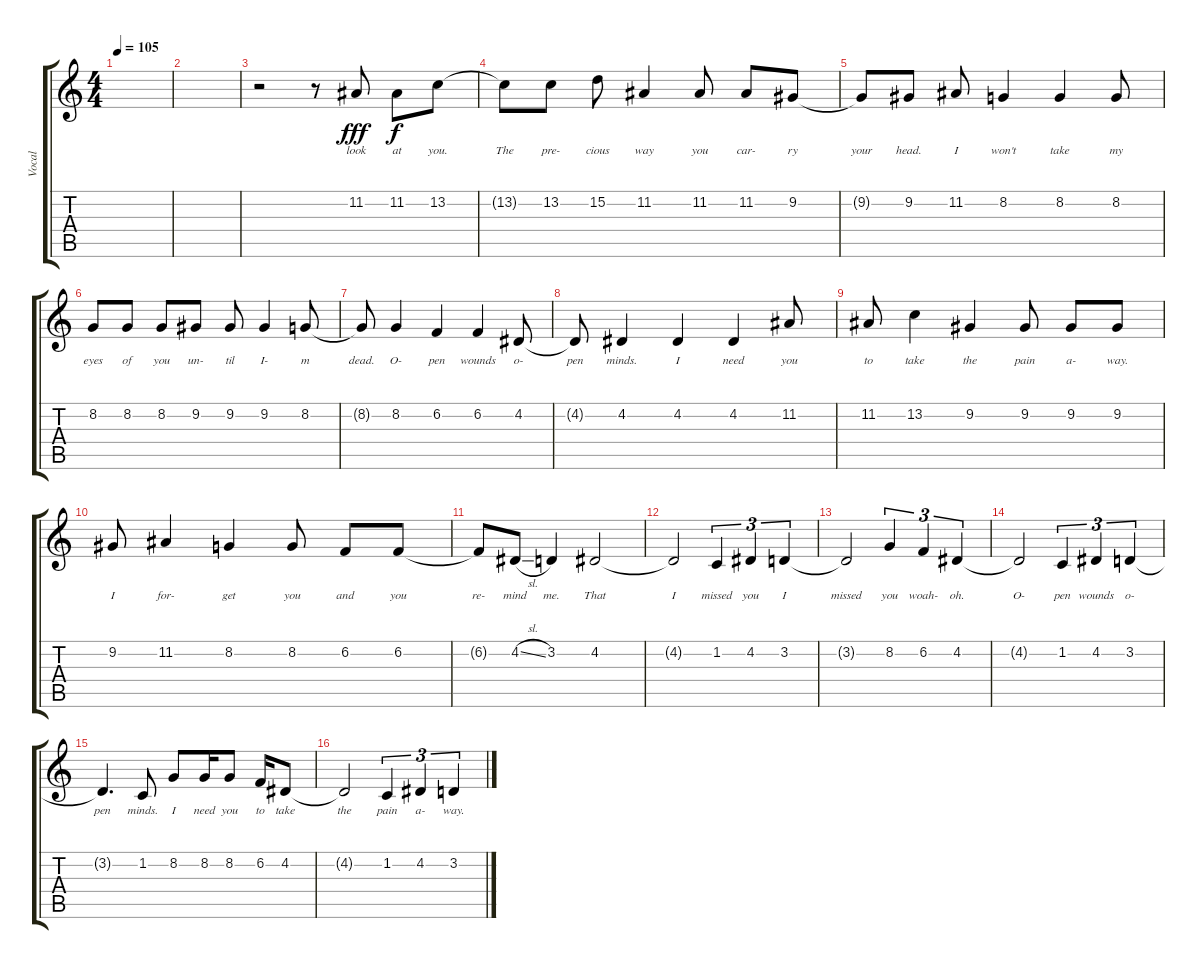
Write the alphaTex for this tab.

\track ("Vocal" "Vocal") {solo instrument brightacousticpiano}
\staff {score tabs}
\tuning (E4 B3 G3 D3 A2 E2) {hide}
\ts (4 4)
\tempo 105
\clef g2
\ks c
|
|
r.2 r.8 11.2.8{lyrics (0 "look") lyrics (1 "") lyrics (2 "") lyrics (3 "") lyrics (4 "") dy fff} 11.2.8{lyrics (0 "at") lyrics (1 "") lyrics (2 "") lyrics (3 "") lyrics (4 "") dy f} 13.2.8{lyrics (0 "you.") lyrics (1 "") lyrics (2 "") lyrics (3 "") lyrics (4 "")} |
13.2{t}.8{lyrics (0 "The") lyrics (1 "") lyrics (2 "") lyrics (3 "") lyrics (4 "")} 13.2.8{lyrics (0 "pre-") lyrics (1 "") lyrics (2 "") lyrics (3 "") lyrics (4 "")} 15.2.8{lyrics (0 "cious") lyrics (1 "") lyrics (2 "") lyrics (3 "") lyrics (4 "")} 11.2.4{lyrics (0 "way") lyrics (1 "") lyrics (2 "") lyrics (3 "") lyrics (4 "")} 11.2.8{lyrics (0 "you") lyrics (1 "") lyrics (2 "") lyrics (3 "") lyrics (4 "")} 11.2.8{lyrics (0 "car-") lyrics (1 "") lyrics (2 "") lyrics (3 "") lyrics (4 "")} 9.2.8{lyrics (0 "ry") lyrics (1 "") lyrics (2 "") lyrics (3 "") lyrics (4 "")} |
9.2{t}.8{lyrics (0 "your") lyrics (1 "") lyrics (2 "") lyrics (3 "") lyrics (4 "")} 9.2.8{lyrics (0 "head.") lyrics (1 "") lyrics (2 "") lyrics (3 "") lyrics (4 "")} 11.2.8{lyrics (0 "I") lyrics (1 "") lyrics (2 "") lyrics (3 "") lyrics (4 "")} 8.2.4{lyrics (0 "won't") lyrics (1 "") lyrics (2 "") lyrics (3 "") lyrics (4 "")} 8.2.4{lyrics (0 "take") lyrics (1 "") lyrics (2 "") lyrics (3 "") lyrics (4 "")} 8.2.8{lyrics (0 "my") lyrics (1 "") lyrics (2 "") lyrics (3 "") lyrics (4 "")} |
8.2.8{lyrics (0 "eyes") lyrics (1 "") lyrics (2 "") lyrics (3 "") lyrics (4 "")} 8.2.8{lyrics (0 "of") lyrics (1 "") lyrics (2 "") lyrics (3 "") lyrics (4 "")} 8.2.8{lyrics (0 "you") lyrics (1 "") lyrics (2 "") lyrics (3 "") lyrics (4 "")} 9.2.8{lyrics (0 "un-") lyrics (1 "") lyrics (2 "") lyrics (3 "") lyrics (4 "")} 9.2.8{lyrics (0 "til") lyrics (1 "") lyrics (2 "") lyrics (3 "") lyrics (4 "")} 9.2.4{lyrics (0 "I-") lyrics (1 "") lyrics (2 "") lyrics (3 "") lyrics (4 "")} 8.2.8{lyrics (0 "m") lyrics (1 "") lyrics (2 "") lyrics (3 "") lyrics (4 "")} |
8.2{t}.8{lyrics (0 "dead.") lyrics (1 "") lyrics (2 "") lyrics (3 "") lyrics (4 "")} 8.2.4{lyrics (0 "O-") lyrics (1 "") lyrics (2 "") lyrics (3 "") lyrics (4 "")} 6.2.4{lyrics (0 "pen") lyrics (1 "") lyrics (2 "") lyrics (3 "") lyrics (4 "")} 6.2.4{lyrics (0 "wounds") lyrics (1 "") lyrics (2 "") lyrics (3 "") lyrics (4 "")} 4.2.8{lyrics (0 "o-") lyrics (1 "") lyrics (2 "") lyrics (3 "") lyrics (4 "")} |
4.2{t}.8{lyrics (0 "pen") lyrics (1 "") lyrics (2 "") lyrics (3 "") lyrics (4 "")} 4.2.4{lyrics (0 "minds.") lyrics (1 "") lyrics (2 "") lyrics (3 "") lyrics (4 "")} 4.2.4{lyrics (0 "I") lyrics (1 "") lyrics (2 "") lyrics (3 "") lyrics (4 "")} 4.2.4{lyrics (0 "need") lyrics (1 "") lyrics (2 "") lyrics (3 "") lyrics (4 "")} 11.2.8{lyrics (0 "you") lyrics (1 "") lyrics (2 "") lyrics (3 "") lyrics (4 "")} |
11.2.8{lyrics (0 "to") lyrics (1 "") lyrics (2 "") lyrics (3 "") lyrics (4 "")} 13.2.4{lyrics (0 "take") lyrics (1 "") lyrics (2 "") lyrics (3 "") lyrics (4 "")} 9.2.4{lyrics (0 "the") lyrics (1 "") lyrics (2 "") lyrics (3 "") lyrics (4 "")} 9.2.8{lyrics (0 "pain") lyrics (1 "") lyrics (2 "") lyrics (3 "") lyrics (4 "")} 9.2.8{lyrics (0 "a-") lyrics (1 "") lyrics (2 "") lyrics (3 "") lyrics (4 "")} 9.2.8{lyrics (0 "way.") lyrics (1 "") lyrics (2 "") lyrics (3 "") lyrics (4 "")} |
9.2.8{lyrics (0 "I") lyrics (1 "") lyrics (2 "") lyrics (3 "") lyrics (4 "")} 11.2.4{lyrics (0 "for-") lyrics (1 "") lyrics (2 "") lyrics (3 "") lyrics (4 "")} 8.2.4{lyrics (0 "get") lyrics (1 "") lyrics (2 "") lyrics (3 "") lyrics (4 "")} 8.2.8{lyrics (0 "you") lyrics (1 "") lyrics (2 "") lyrics (3 "") lyrics (4 "")} 6.2.8{lyrics (0 "and") lyrics (1 "") lyrics (2 "") lyrics (3 "") lyrics (4 "")} 6.2.8{lyrics (0 "you") lyrics (1 "") lyrics (2 "") lyrics (3 "") lyrics (4 "")} |
6.2{t}.8{lyrics (0 "re-") lyrics (1 "") lyrics (2 "") lyrics (3 "") lyrics (4 "")} 4.2{sl}.8{lyrics (0 "mind") lyrics (1 "") lyrics (2 "") lyrics (3 "") lyrics (4 "")} 3.2.4{lyrics (0 "me.") lyrics (1 "") lyrics (2 "") lyrics (3 "") lyrics (4 "")} 4.2.2{lyrics (0 "That") lyrics (1 "") lyrics (2 "") lyrics (3 "") lyrics (4 "")} |
4.2{t}.2{lyrics (0 "I") lyrics (1 "") lyrics (2 "") lyrics (3 "") lyrics (4 "")} 1.2.4{tu (3 2) lyrics (0 "missed") lyrics (1 "") lyrics (2 "") lyrics (3 "") lyrics (4 "")} 4.2.4{tu (3 2) lyrics (0 "you") lyrics (1 "") lyrics (2 "") lyrics (3 "") lyrics (4 "")} 3.2.4{tu (3 2) lyrics (0 "I") lyrics (1 "") lyrics (2 "") lyrics (3 "") lyrics (4 "")} |
3.2{t}.2{lyrics (0 "missed") lyrics (1 "") lyrics (2 "") lyrics (3 "") lyrics (4 "")} 8.2.4{tu (3 2) lyrics (0 "you") lyrics (1 "") lyrics (2 "") lyrics (3 "") lyrics (4 "")} 6.2.4{tu (3 2) lyrics (0 "woah-") lyrics (1 "") lyrics (2 "") lyrics (3 "") lyrics (4 "")} 4.2.4{tu (3 2) lyrics (0 "oh.") lyrics (1 "") lyrics (2 "") lyrics (3 "") lyrics (4 "")} |
4.2{t}.2{lyrics (0 "O-") lyrics (1 "") lyrics (2 "") lyrics (3 "") lyrics (4 "")} 1.2.4{tu (3 2) lyrics (0 "pen") lyrics (1 "") lyrics (2 "") lyrics (3 "") lyrics (4 "")} 4.2.4{tu (3 2) lyrics (0 "wounds") lyrics (1 "") lyrics (2 "") lyrics (3 "") lyrics (4 "")} 3.2.4{tu (3 2) lyrics (0 "o-") lyrics (1 "") lyrics (2 "") lyrics (3 "") lyrics (4 "")} |
3.2{t}.4{d lyrics (0 "pen") lyrics (1 "") lyrics (2 "") lyrics (3 "") lyrics (4 "")} 1.2.8{lyrics (0 "minds.") lyrics (1 "") lyrics (2 "") lyrics (3 "") lyrics (4 "")} 8.2.8{lyrics (0 "I") lyrics (1 "") lyrics (2 "") lyrics (3 "") lyrics (4 "")} 8.2.16{lyrics (0 "need") lyrics (1 "") lyrics (2 "") lyrics (3 "") lyrics (4 "")} 8.2.8{lyrics (0 "you") lyrics (1 "") lyrics (2 "") lyrics (3 "") lyrics (4 "")} 6.2.16{lyrics (0 "to") lyrics (1 "") lyrics (2 "") lyrics (3 "") lyrics (4 "")} 4.2.8{lyrics (0 "take") lyrics (1 "") lyrics (2 "") lyrics (3 "") lyrics (4 "")} |
4.2{t}.2{lyrics (0 "the") lyrics (1 "") lyrics (2 "") lyrics (3 "") lyrics (4 "")} 1.2.4{tu (3 2) lyrics (0 "pain") lyrics (1 "") lyrics (2 "") lyrics (3 "") lyrics (4 "")} 4.2.4{tu (3 2) lyrics (0 "a-") lyrics (1 "") lyrics (2 "") lyrics (3 "") lyrics (4 "")} 3.2.4{tu (3 2) lyrics (0 "way.") lyrics (1 "") lyrics (2 "") lyrics (3 "") lyrics (4 "")}
